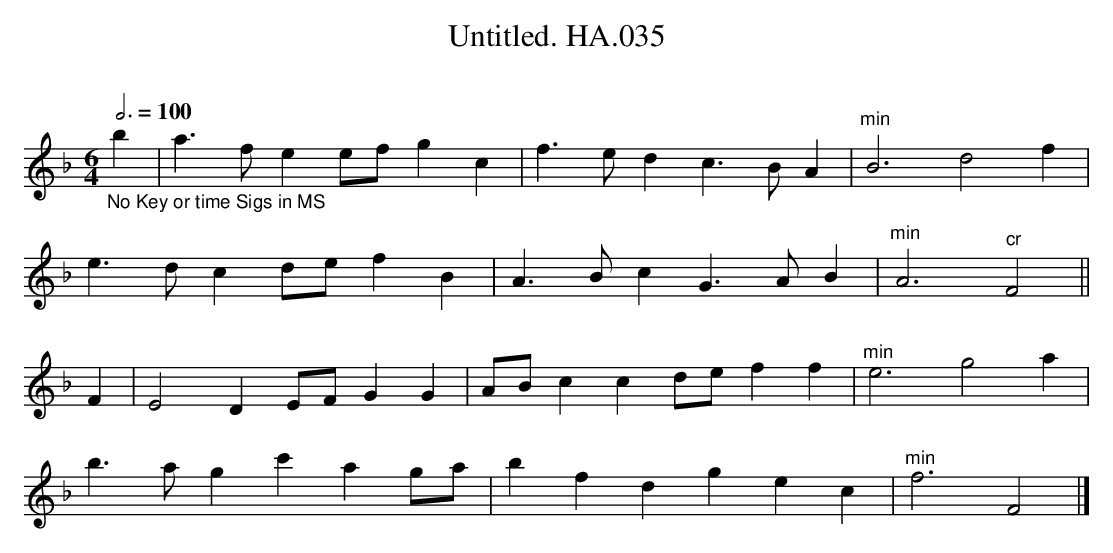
X:1
T:Untitled. HA.035
M:6/4
L:1/4
Q:3/4=100
O:
K:F
"_No Key or time Sigs in MS"b|a>fe e/f/gc|f>ed c>BA|"^min"B3d2f|
e>dc d/e/fB|A>Bc G>AB|"^min"A3"cr"F2||
F|E2D E/F/ GG| A/B/ cc d/e/ ff| "^min"e3 g2a|
b>ag c'ag/a/|bfd gec|"^min"f3F2|]
